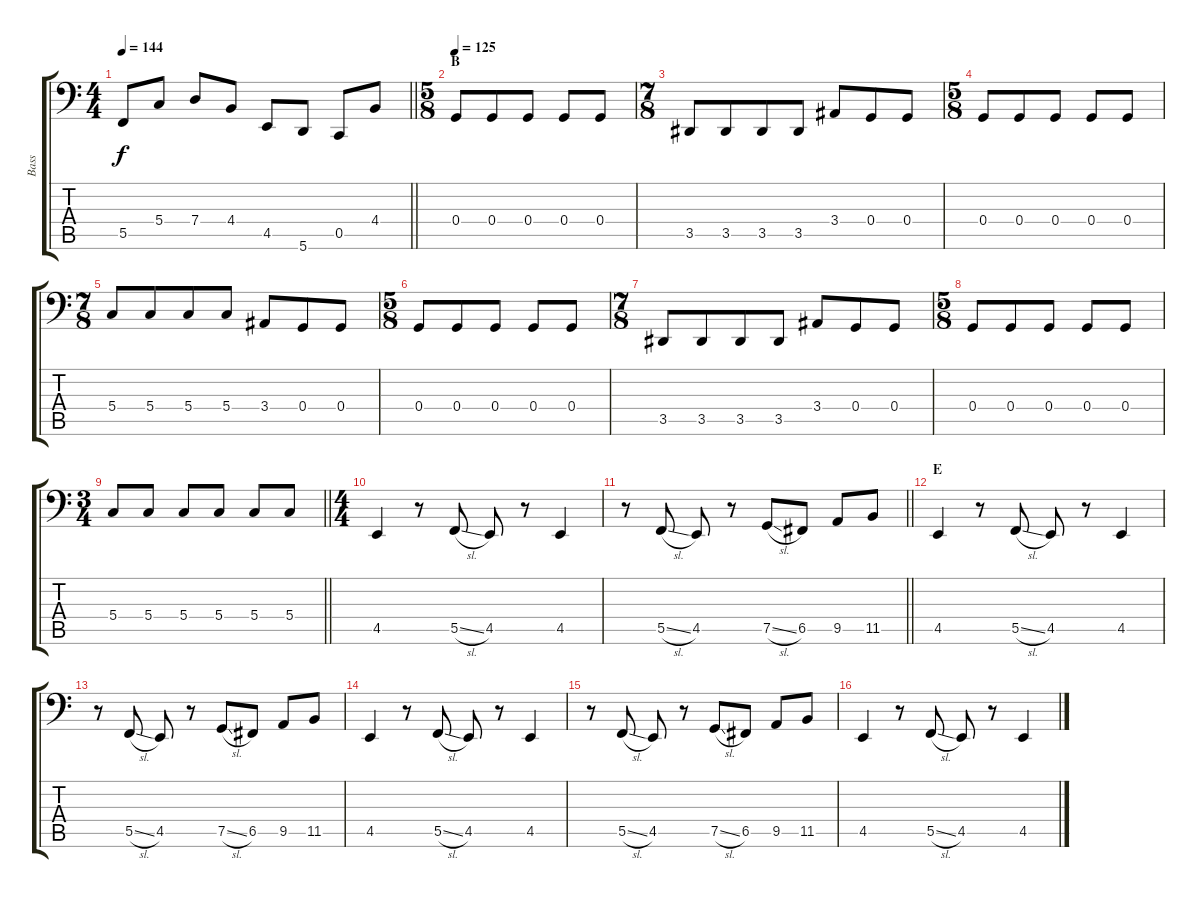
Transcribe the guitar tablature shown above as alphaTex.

\track ("Bass" "Bass") {instrument electricbasspick}
\staff {score tabs}
\tuning (Bb2 F2 C2 G1 C1 A0) {hide}
\ts (4 4)
\tempo 144
\clef f4
\barLineRight lightlight
\ks c
5.5.8{dy f} 5.4.8 7.4.8 4.4.8 4.5.8 5.6.8 0.5.8 4.4.8 |
\ts (5 8)
\section ("" "B")
\tempo 125
0.4.8 0.4.8 0.4.8 0.4.8 0.4.8 |
\ts (7 8)
3.5.8 3.5.8 3.5.8 3.5.8 3.4.8 0.4.8 0.4.8 |
\ts (5 8)
0.4.8 0.4.8 0.4.8 0.4.8 0.4.8 |
\ts (7 8)
5.4.8 5.4.8 5.4.8 5.4.8 3.4.8 0.4.8 0.4.8 |
\ts (5 8)
0.4.8 0.4.8 0.4.8 0.4.8 0.4.8 |
\ts (7 8)
3.5.8 3.5.8 3.5.8 3.5.8 3.4.8 0.4.8 0.4.8 |
\ts (5 8)
0.4.8 0.4.8 0.4.8 0.4.8 0.4.8 |
\ts (3 4)
\barLineRight lightlight
5.4.8 5.4.8 5.4.8 5.4.8 5.4.8 5.4.8 |
\ts (4 4)
4.5.4 r.8 5.5{sl}.8 4.5.8 r.8 4.5.4 |
\barLineRight lightlight
r.8 5.5{sl}.8 4.5.8 r.8 7.5{sl}.8 6.5.8 9.5.8 11.5.8 |
\section ("" "E")
4.5.4 r.8 5.5{sl}.8 4.5.8 r.8 4.5.4 |
r.8 5.5{sl}.8 4.5.8 r.8 7.5{sl}.8 6.5.8 9.5.8 11.5.8 |
4.5.4 r.8 5.5{sl}.8 4.5.8 r.8 4.5.4 |
r.8 5.5{sl}.8 4.5.8 r.8 7.5{sl}.8 6.5.8 9.5.8 11.5.8 |
4.5.4 r.8 5.5{sl}.8 4.5.8 r.8 4.5.4
